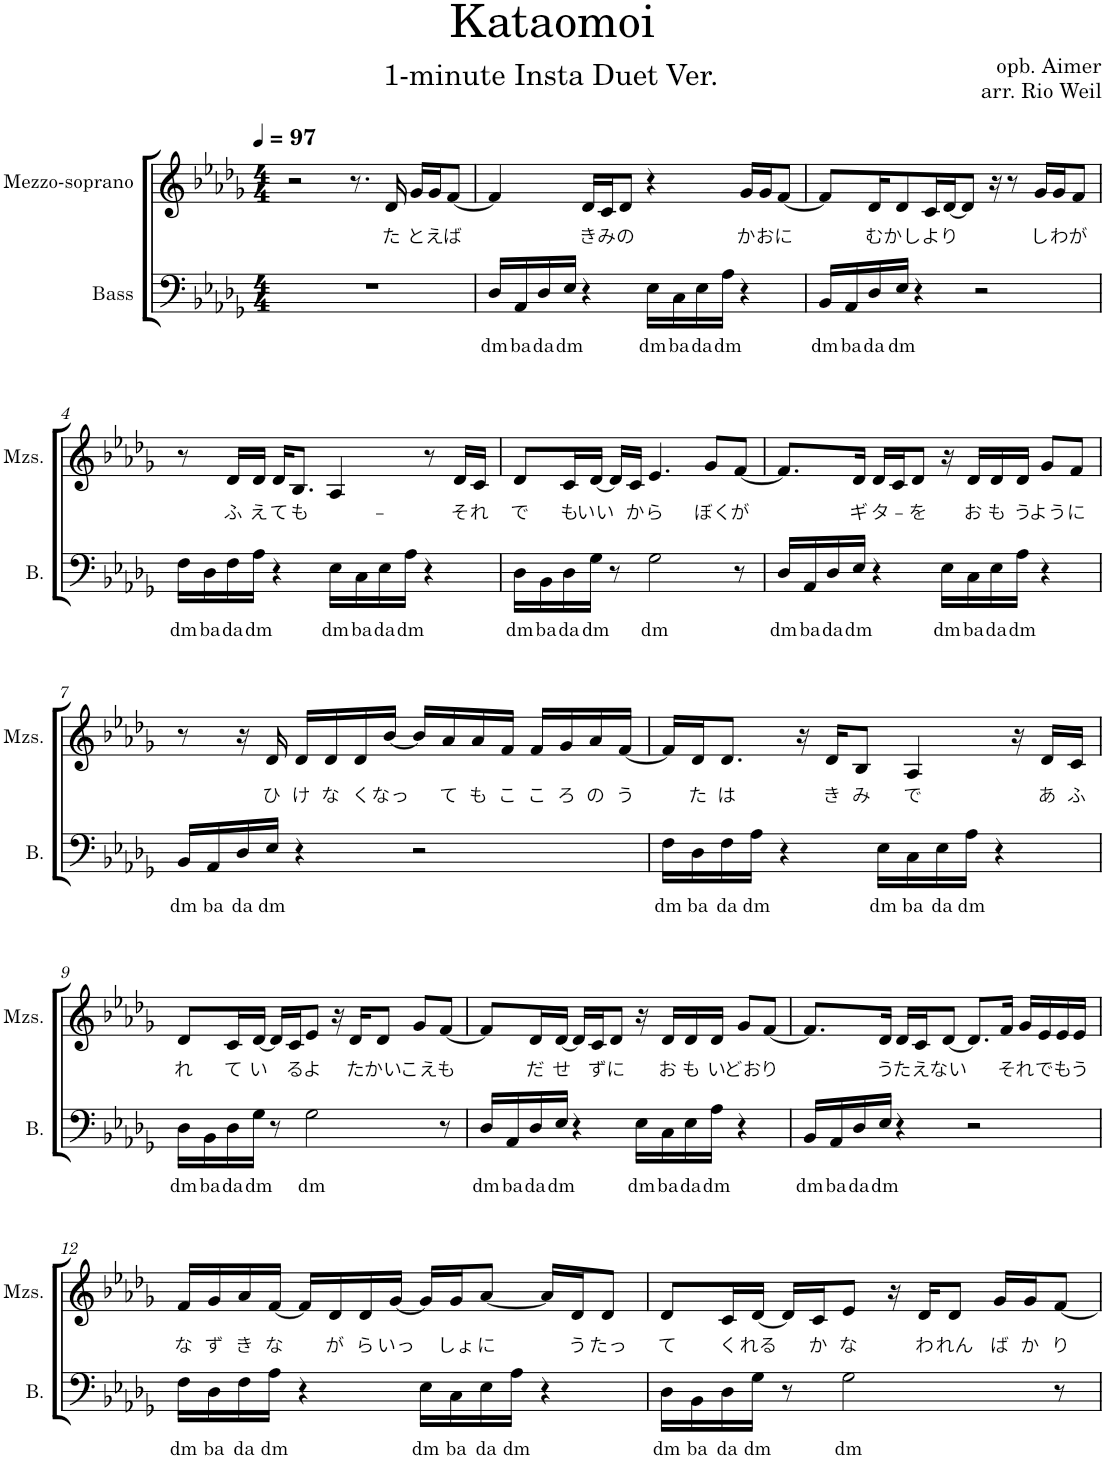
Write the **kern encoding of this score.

**kern	**text	**kern	**text
*part2	*part2	*part1	*part1
*staff2	*staff2	*staff1	*staff1
*I"Bass	*	*I"Mezzo-soprano	*
*I'B.	*	*I'Mzs.	*
*clefF4	*	*clefG2	*
*k[b-e-a-d-g-]	*	*k[b-e-a-d-g-]	*
*M4/4	*	*M4/4	*
*MM97	*	*MM97	*
=1	=1	=1	=1
1r	.	2r	.
.	.	8.r	.
!	!	!	!LO:LY:b
.	.	16d-/	た
!	!	!	!LO:LY:b
.	.	16g-/LL	と
!	!	!	!LO:LY:b
.	.	16g-/J	え
!	!	!	!LO:LY:b
.	.	[8f/J	ば
=2	=2	=2	=2
!	!LO:LY:b	!	!
16D-/LL	dm	4f/]	.
!	!LO:LY:b	!	!
16AA-/	ba	.	.
!	!LO:LY:b	!	!
16D-/	da	.	.
!	!LO:LY:b	!	!
16E-/JJ	dm	.	.
!	!	!	!LO:LY:b
4r	.	16d-/LL	き
!	!	!	!LO:LY:b
.	.	16c/J	み
!	!	!	!LO:LY:b
.	.	8d-/J	の
!	!LO:LY:b	!	!
16E-\LL	dm	4r	.
!	!LO:LY:b	!	!
16C\	ba	.	.
!	!LO:LY:b	!	!
16E-\	da	.	.
!	!LO:LY:b	!	!
16A-\JJ	dm	.	.
!	!	!	!LO:LY:b
4r	.	16g-/LL	か
!	!	!	!LO:LY:b
.	.	16g-/J	お
!	!	!	!LO:LY:b
.	.	[8f/J	に
=3	=3	=3	=3
!	!LO:LY:b	!	!
16BB-/LL	dm	8f/L]	.
!	!LO:LY:b	!	!
16AA-/	ba	.	.
!	!LO:LY:b	!	!LO:LY:b
16D-/	da	16d-/K	む
!	!LO:LY:b	!	!LO:LY:b
16E-/JJ	dm	8d-/	かし
4r	.	.	.
!	!	!	!LO:LY:b
.	.	16c/L	よ
!	!	!	!LO:LY:b
.	.	[16d-/J	り
.	.	8d-/J]	.
2r	.	.	.
.	.	16r	.
.	.	8r	.
!	!	!	!LO:LY:b
.	.	16g-/LL	し
!	!	!	!LO:LY:b
.	.	16g-/J	わ
!	!	!	!LO:LY:b
.	.	8f/J	が
!!LO:LB:g=z
=4	=4	=4	=4
!	!LO:LY:b	!	!
16F\LL	dm	8r	.
!	!LO:LY:b	!	!
16D-\	ba	.	.
!	!LO:LY:b	!	!LO:LY:b
16F\	da	16d-/LL	ふ
!	!LO:LY:b	!	!LO:LY:b
16A-\JJ	dm	16d-/JJ	え
!	!	!	!LO:LY:b
4r	.	16d-/KL	て
!	!	!	!LO:LY:b
.	.	8.B-/J	も-
!	!LO:LY:b	!	!
16E-\LL	dm	4A-/	.
!	!LO:LY:b	!	!
16C\	ba	.	.
!	!LO:LY:b	!	!
16E-\	da	.	.
!	!LO:LY:b	!	!
16A-\JJ	dm	.	.
4r	.	8r	.
!	!	!	!LO:LY:b
.	.	16d-/LL	-そ
!	!	!	!LO:LY:b
.	.	16c/JJ	れ
=5	=5	=5	=5
!	!LO:LY:b	!	!LO:LY:b
16D-\LL	dm	8d-/L	で
!	!LO:LY:b	!	!
16BB-\	ba	.	.
!	!LO:LY:b	!	!LO:LY:b
16D-\	da	16c/L	も
!	!LO:LY:b	!	!LO:LY:b
16G-\JJ	dm	[16d-/JJ	いい
8r	.	16d-/LL]	.
!	!	!	!LO:LY:b
.	.	16c/JJ	か
!	!LO:LY:b	!	!LO:LY:b
2G-\	dm	4.e-/	ら
!	!	!	!LO:LY:b
.	.	8g-/L	ぼく
!	!	!	!LO:LY:b
8r	.	[8f/J	が
=6	=6	=6	=6
!	!LO:LY:b	!	!
16D-/LL	dm	8.f/L]	.
!	!LO:LY:b	!	!
16AA-/	ba	.	.
!	!LO:LY:b	!	!
16D-/	da	.	.
!	!LO:LY:b	!	!LO:LY:b
16E-/JJ	dm	16d-/Jk	ギ
!	!	!	!LO:LY:b
4r	.	16d-/LL	タ-
.	.	16c/J	.
!	!	!	!LO:LY:b
.	.	8d-/J	-を
!	!LO:LY:b	!	!
16E-\LL	dm	16r	.
!	!LO:LY:b	!	!LO:LY:b
16C\	ba	16d-/LL	お
!	!LO:LY:b	!	!LO:LY:b
16E-\	da	16d-/	も
!	!LO:LY:b	!	!LO:LY:b
16A-\JJ	dm	16d-/JJ	う
!	!	!	!LO:LY:b
4r	.	8g-/L	よう
!	!	!	!LO:LY:b
.	.	8f/J	に
!!LO:LB:g=z
=7	=7	=7	=7
!	!LO:LY:b	!	!
16BB-/LL	dm	8r	.
!	!LO:LY:b	!	!
16AA-/	ba	.	.
!	!LO:LY:b	!	!
16D-/	da	16r	.
!	!LO:LY:b	!	!LO:LY:b
16E-/JJ	dm	16d-/	ひ
!	!	!	!LO:LY:b
4r	.	16d-/LL	け
!	!	!	!LO:LY:b
.	.	16d-/	な
!	!	!	!LO:LY:b
.	.	16d-/	く
!	!	!	!LO:LY:b
.	.	[16b-/JJ	なっ
2r	.	16b-/LL]	.
!	!	!	!LO:LY:b
.	.	16a-/	て
!	!	!	!LO:LY:b
.	.	16a-/	も
!	!	!	!LO:LY:b
.	.	16f/JJ	こ
!	!	!	!LO:LY:b
.	.	16f/LL	こ
!	!	!	!LO:LY:b
.	.	16g-/	ろ
!	!	!	!LO:LY:b
.	.	16a-/	の
!	!	!	!LO:LY:b
.	.	[16f/JJ	う
=8	=8	=8	=8
!	!LO:LY:b	!	!
16F\LL	dm	16f/LL]	.
!	!LO:LY:b	!	!LO:LY:b
16D-\	ba	16d-/J	た
!	!LO:LY:b	!	!LO:LY:b
16F\	da	8.d-/J	は
!	!LO:LY:b	!	!
16A-\JJ	dm	.	.
4r	.	.	.
.	.	16r	.
!	!	!	!LO:LY:b
.	.	16d-/KL	き
!	!	!	!LO:LY:b
.	.	8B-/J	み
!	!LO:LY:b	!	!
16E-\LL	dm	.	.
!	!LO:LY:b	!	!LO:LY:b
16C\	ba	4A-/	で
!	!LO:LY:b	!	!
16E-\	da	.	.
!	!LO:LY:b	!	!
16A-\JJ	dm	.	.
4r	.	.	.
.	.	16r	.
!	!	!	!LO:LY:b
.	.	16d-/LL	あ
!	!	!	!LO:LY:b
.	.	16c/JJ	ふ
!!LO:LB:g=z
=9	=9	=9	=9
!	!LO:LY:b	!	!LO:LY:b
16D-\LL	dm	8d-/L	れ
!	!LO:LY:b	!	!
16BB-\	ba	.	.
!	!LO:LY:b	!	!LO:LY:b
16D-\	da	16c/L	て
!	!LO:LY:b	!	!LO:LY:b
16G-\JJ	dm	[16d-/JJ	い
8r	.	16d-/LL]	.
!	!	!	!LO:LY:b
.	.	16c/J	る
!	!LO:LY:b	!	!LO:LY:b
2G-\	dm	8e-/J	よ
.	.	16r	.
!	!	!	!LO:LY:b
.	.	16d-/KL	た
!	!	!	!LO:LY:b
.	.	8d-/J	かい
!	!	!	!LO:LY:b
.	.	8g-/L	こえ
!	!	!	!LO:LY:b
8r	.	[8f/J	も
=10	=10	=10	=10
!	!LO:LY:b	!	!
16D-/LL	dm	8f/L]	.
!	!LO:LY:b	!	!
16AA-/	ba	.	.
!	!LO:LY:b	!	!LO:LY:b
16D-/	da	16d-/L	だ
!	!LO:LY:b	!	!LO:LY:b
16E-/JJ	dm	[16d-/JJ	せ
4r	.	16d-/LL]	.
!	!	!	!LO:LY:b
.	.	16c/J	ず
!	!	!	!LO:LY:b
.	.	8d-/J	に
!	!LO:LY:b	!	!
16E-\LL	dm	16r	.
!	!LO:LY:b	!	!LO:LY:b
16C\	ba	16d-/LL	お
!	!LO:LY:b	!	!LO:LY:b
16E-\	da	16d-/	も
!	!LO:LY:b	!	!LO:LY:b
16A-\JJ	dm	16d-/JJ	い
!	!	!	!LO:LY:b
4r	.	8g-/L	どお
!	!	!	!LO:LY:b
.	.	[8f/J	り
=11	=11	=11	=11
!	!LO:LY:b	!	!
16BB-/LL	dm	8.f/L]	.
!	!LO:LY:b	!	!
16AA-/	ba	.	.
!	!LO:LY:b	!	!
16D-/	da	.	.
!	!LO:LY:b	!	!LO:LY:b
16E-/JJ	dm	16d-/Jk	う
!	!	!	!LO:LY:b
4r	.	16d-/LL	た
!	!	!	!LO:LY:b
.	.	16c/J	え
!	!	!	!LO:LY:b
.	.	[8d-/J	ない
2r	.	8.d-/L]	.
!	!	!	!LO:LY:b
.	.	16f/Jk	そ
!	!	!	!LO:LY:b
.	.	16g-/LL	れ
!	!	!	!LO:LY:b
.	.	16e-/	で
!	!	!	!LO:LY:b
.	.	16e-/	も
!	!	!	!LO:LY:b
.	.	16e-/JJ	う
!!LO:LB:g=z
=12	=12	=12	=12
!	!LO:LY:b	!	!LO:LY:b
16F\LL	dm	16f/LL	な
!	!LO:LY:b	!	!LO:LY:b
16D-\	ba	16g-/	ず
!	!LO:LY:b	!	!LO:LY:b
16F\	da	16a-/	き
!	!LO:LY:b	!	!LO:LY:b
16A-\JJ	dm	[16f/JJ	な
4r	.	16f/LL]	.
!	!	!	!LO:LY:b
.	.	16d-/	が
!	!	!	!LO:LY:b
.	.	16d-/	ら
!	!	!	!LO:LY:b
.	.	[16g-/JJ	いっ
!	!LO:LY:b	!	!
16E-\LL	dm	16g-/LL]	.
!	!LO:LY:b	!	!LO:LY:b
16C\	ba	16g-/J	しょ
!	!LO:LY:b	!	!LO:LY:b
16E-\	da	[8a-/J	に
!	!LO:LY:b	!	!
16A-\JJ	dm	.	.
4r	.	16a-/LL]	.
!	!	!	!LO:LY:b
.	.	16d-/J	う
!	!	!	!LO:LY:b
.	.	8d-/J	たっ
=13	=13	=13	=13
!	!LO:LY:b	!	!LO:LY:b
16D-\LL	dm	8d-/L	て
!	!LO:LY:b	!	!
16BB-\	ba	.	.
!	!LO:LY:b	!	!LO:LY:b
16D-\	da	16c/L	く
!	!LO:LY:b	!	!LO:LY:b
16G-\JJ	dm	[16d-/JJ	れる
8r	.	16d-/LL]	.
!	!	!	!LO:LY:b
.	.	16c/J	か
!	!LO:LY:b	!	!LO:LY:b
2G-\	dm	8e-/J	な
.	.	16r	.
!	!	!	!LO:LY:b
.	.	16d-/KL	わ
!	!	!	!LO:LY:b
.	.	8d-/J	れん
!	!	!	!LO:LY:b
.	.	16g-/LL	ば
!	!	!	!LO:LY:b
.	.	16g-/J	か
!	!	!	!LO:LY:b
8r	.	[8f/J	り
=	=	=	=
*-	*-	*-	*-
